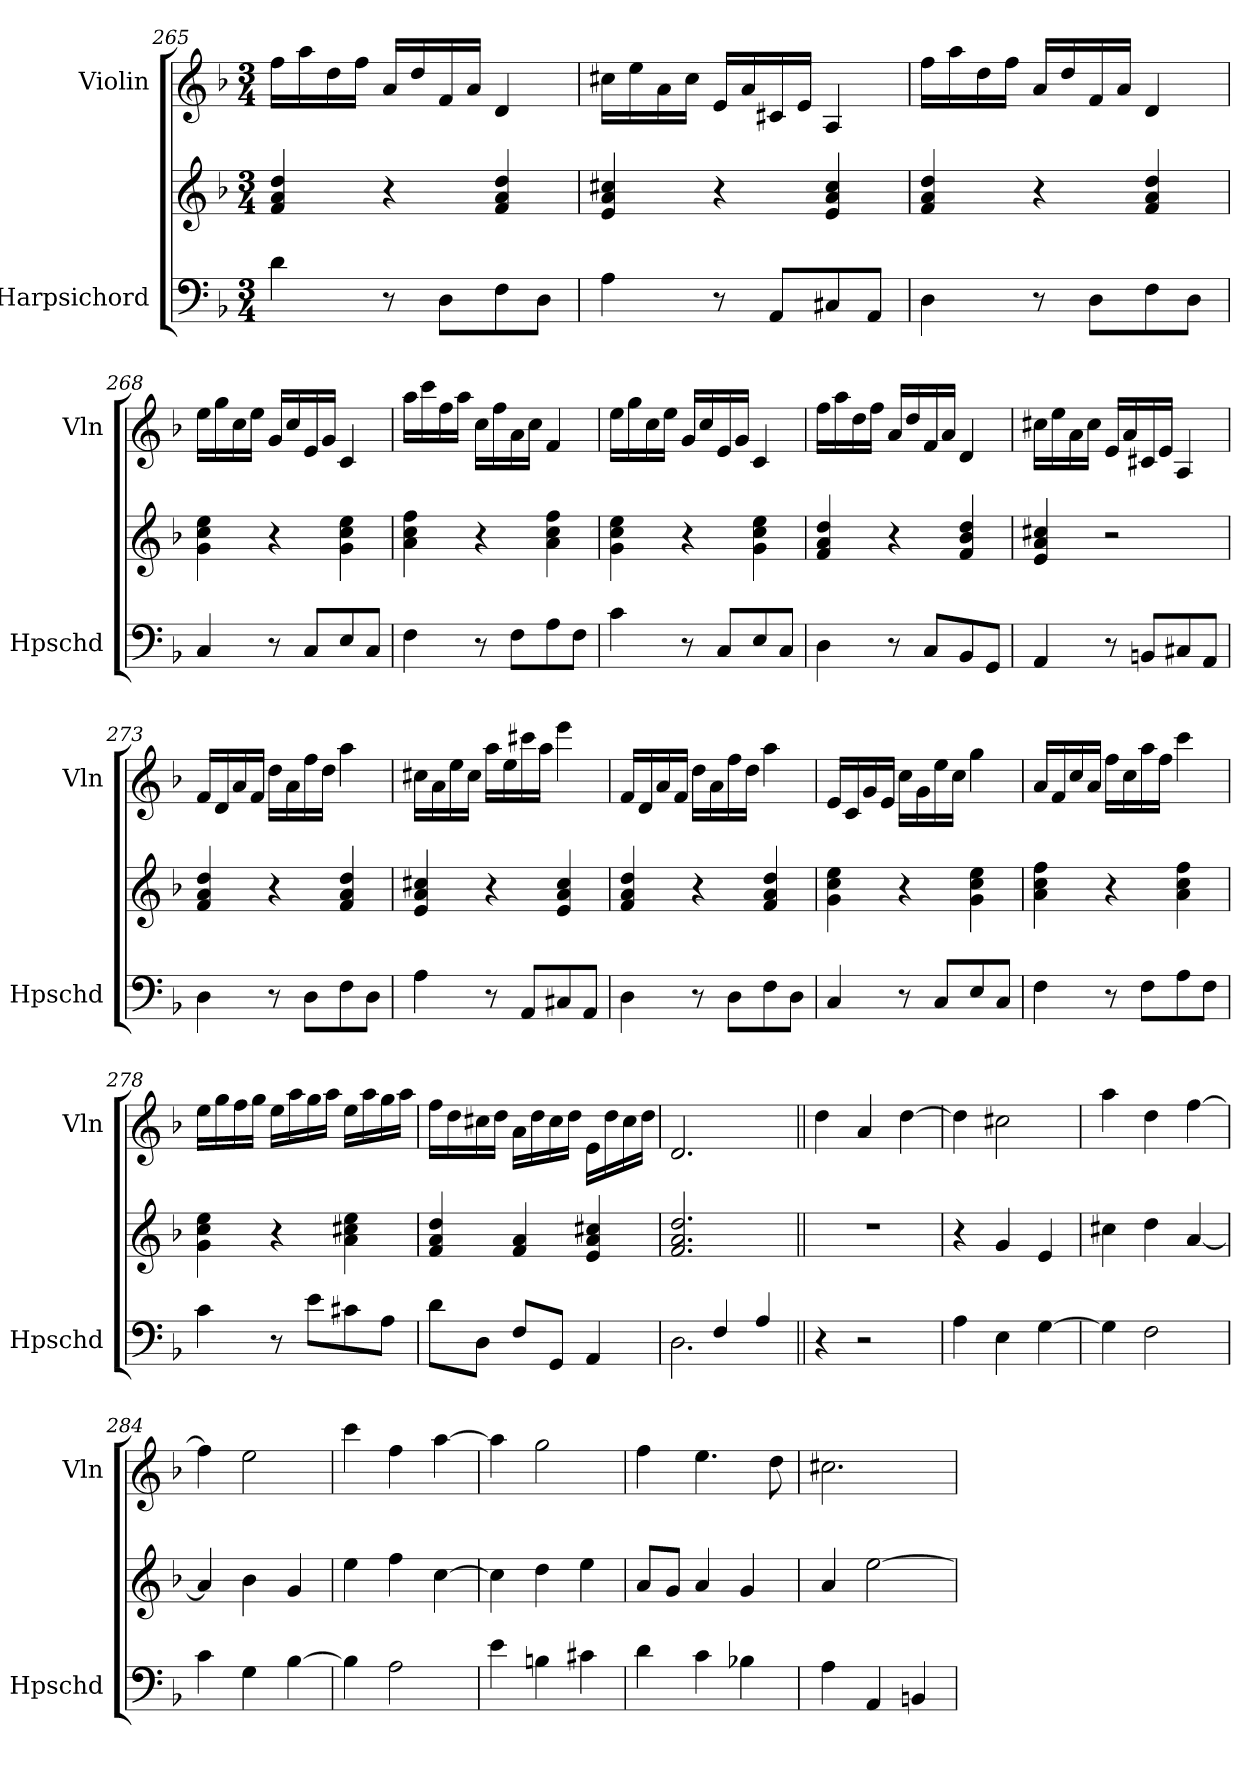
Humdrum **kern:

**kern	**kern	**kern
*part2	*part2	*part1
*staff3	*staff2	*staff1
*I"Harpsichord	*	*I"Violin
*I'Hpschd	*	*I'Vln
*clefF4	*clefG2	*clefG2
*k[b-]	*k[b-]	*k[b-]
*F:	*F:	*F:
*M3/4	*M3/4	*M3/4
=265	=265	=265
4d\	4f/ 4a/ 4dd/	16ff\LL
.	.	16aa\
.	.	16dd\
.	.	16ff\JJ
8r	4r	16a/LL
.	.	16dd/
8D\L	.	16f/
.	.	16a/JJ
8F\	4f/ 4a/ 4dd/	4d/
8D\J	.	.
=266	=266	=266
4A\	4e/ 4a/ 4cc#X/	16cc#X\LL
.	.	16ee\
.	.	16a\
.	.	16cc#\JJ
8r	4r	16e/LL
.	.	16a/
8AA/L	.	16c#X/
.	.	16e/JJ
8C#X/	4e/ 4a/ 4cc#/	4A/
8AA/J	.	.
=267	=267	=267
4D\	4f/ 4a/ 4dd/	16ff\LL
.	.	16aa\
.	.	16dd\
.	.	16ff\JJ
8r	4r	16a/LL
.	.	16dd/
8D\L	.	16f/
.	.	16a/JJ
8F\	4f/ 4a/ 4dd/	4d/
8D\J	.	.
!!LO:PB:g=z
=268	=268	=268
4C/	4g\ 4cc\ 4ee\	16ee\LL
.	.	16gg\
.	.	16cc\
.	.	16ee\JJ
8r	4r	16g/LL
.	.	16cc/
8C/L	.	16e/
.	.	16g/JJ
8E/	4g\ 4cc\ 4ee\	4c/
8C/J	.	.
!!LO:PB:g=z
=269	=269	=269
4F\	4a\ 4cc\ 4ff\	16aa\LL
.	.	16ccc\
.	.	16ff\
.	.	16aa\JJ
8r	4r	16cc\LL
.	.	16ff\
8F\L	.	16a\
.	.	16cc\JJ
8A\	4a\ 4cc\ 4ff\	4f/
8F\J	.	.
=270	=270	=270
4c\	4g\ 4cc\ 4ee\	16ee\LL
.	.	16gg\
.	.	16cc\
.	.	16ee\JJ
8r	4r	16g/LL
.	.	16cc/
8C/L	.	16e/
.	.	16g/JJ
8E/	4g\ 4cc\ 4ee\	4c/
8C/J	.	.
=271	=271	=271
4D\	4f/ 4a/ 4dd/	16ff\LL
.	.	16aa\
.	.	16dd\
.	.	16ff\JJ
8r	4r	16a/LL
.	.	16dd/
8C/L	.	16f/
.	.	16a/JJ
8BB-/	4f/ 4b-/ 4dd/	4d/
8GG/J	.	.
!!LO:PB:g=z
=272	=272	=272
4AA/	4e/ 4a/ 4cc#X/	16cc#X\LL
.	.	16ee\
.	.	16a\
.	.	16cc#\JJ
8r	2r	16e/LL
.	.	16a/
8BBn/L	.	16c#X/
.	.	16e/JJ
8C#X/	.	4A/
8AA/J	.	.
=273	=273	=273
4D\	4f/ 4a/ 4dd/	16f/LL
.	.	16d/
.	.	16a/
.	.	16f/JJ
8r	4r	16dd\LL
.	.	16a\
8D\L	.	16ff\
.	.	16dd\JJ
8F\	4f/ 4a/ 4dd/	4aa\
8D\J	.	.
=274	=274	=274
4A\	4e/ 4a/ 4cc#X/	16cc#X\LL
.	.	16a\
.	.	16ee\
.	.	16cc#\JJ
8r	4r	16aa\LL
.	.	16ee\
8AA/L	.	16ccc#X\
.	.	16aa\JJ
8C#X/	4e/ 4a/ 4cc#/	4eee\
8AA/J	.	.
=275	=275	=275
4D\	4f/ 4a/ 4dd/	16f/LL
.	.	16d/
.	.	16a/
.	.	16f/JJ
8r	4r	16dd\LL
.	.	16a\
8D\L	.	16ff\
.	.	16dd\JJ
8F\	4f/ 4a/ 4dd/	4aa\
8D\J	.	.
!!LO:PB:g=z
=276	=276	=276
4C/	4g\ 4cc\ 4ee\	16e/LL
.	.	16c/
.	.	16g/
.	.	16e/JJ
8r	4r	16cc\LL
.	.	16g\
8C/L	.	16ee\
.	.	16cc\JJ
8E/	4g\ 4cc\ 4ee\	4gg\
8C/J	.	.
!!LO:PB:g=z
=277	=277	=277
4F\	4a\ 4cc\ 4ff\	16a/LL
.	.	16f/
.	.	16cc/
.	.	16a/JJ
8r	4r	16ff\LL
.	.	16cc\
8F\L	.	16aa\
.	.	16ff\JJ
8A\	4a\ 4cc\ 4ff\	4ccc\
8F\J	.	.
=278	=278	=278
4c\	4g\ 4cc\ 4ee\	16ee\LL
.	.	16gg\
.	.	16ff\
.	.	16gg\JJ
8r	4r	16ee\LL
.	.	16aa\
8e\L	.	16gg\
.	.	16aa\JJ
8c#X\	4a\ 4cc#X\ 4ee\	16ee\LL
.	.	16aa\
8A\J	.	16gg\
.	.	16aa\JJ
=279	=279	=279
8d\L	4f/ 4a/ 4dd/	16ff\LL
.	.	16dd\
8D\J	.	16cc#X\
.	.	16dd\JJ
8F/L	4f/ 4a/	16a\LL
.	.	16dd\
8GG/J	.	16cc#\
.	.	16dd\JJ
4AA/	4e/ 4a/ 4cc#X/	16e\LL
.	.	16dd\
.	.	16cc#\
.	.	16dd\JJ
=280	=280	=280
*^	*	*
4ryy	2.D\	2.f/ 2.a/ 2.dd/	2.d/
4F/	.	.	.
4A/	.	.	.
*v	*v	*	*
!!LO:PB:g=z
=281||	=281||	=281||
4r	2.r	4dd\
2r	.	4a/
.	.	[4dd\
=282	=282	=282
4A\	4r	4dd\]
4E\	4g/	2cc#X\
[4G\	4e/	.
!!LO:PB:g=z
=283	=283	=283
4G\]	4cc#X\	4aa\
2F\	4dd\	4dd\
.	[4a/	[4ff\
=284	=284	=284
4c\	4a/]	4ff\]
4G\	4b-\	2ee\
[4B-\	4g/	.
=285	=285	=285
4B-\]	4ee\	4ccc\
2A\	4ff\	4ff\
.	[4cc\	[4aa\
=286	=286	=286
4e\	4cc\]	4aa\]
4Bn\	4dd\	2gg\
4c#X\	4ee\	.
=287	=287	=287
4d\	8a/L	4ff\
.	8g/J	.
4c\	4a/	4.ee\
4B-X\	4g/	.
.	.	8dd\
=288	=288	=288
4A\	4a/	2.cc#X\
4AA/	[2ee\	.
4BBn/	.	.
=	=	=
*-	*-	*-
